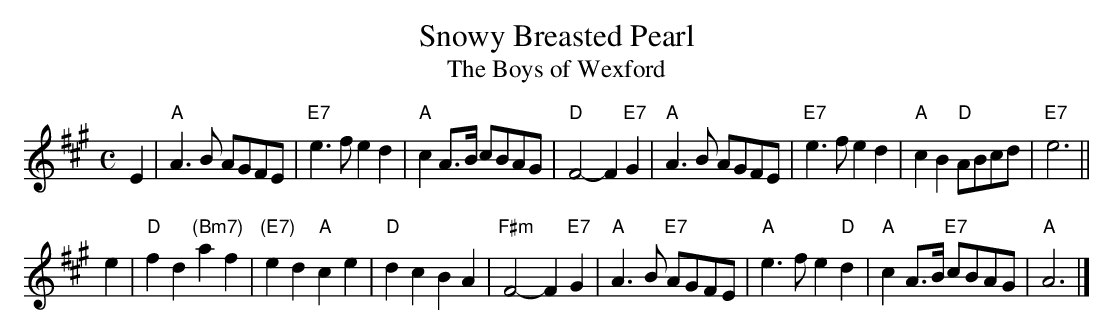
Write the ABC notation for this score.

X:1
T: Snowy Breasted Pearl
T: The Boys of Wexford
M: C
K: A
E2 |\
"A"A3B AGFE | "E7"e3f e2d2 | "A"c2A>B cBAG | "D"F4- F2"E7"G2 |\
"A"A3B AGFE | "E7"e3f e2d2 | "A"c2B2 "D"ABcd | "E7"e6 ||
e2 |\
"D"f2d2 "(Bm7)"a2f2 | "(E7)"e2d2 "A"c2e2 | "D"d2c2 B2A2 | "F#m"F4- F2"E7"G2 |\
"A"A3B "E7"AGFE | "A"e3f e2"D"d2 | "A"c2A>B "E7"cBAG | "A"A6 |]
